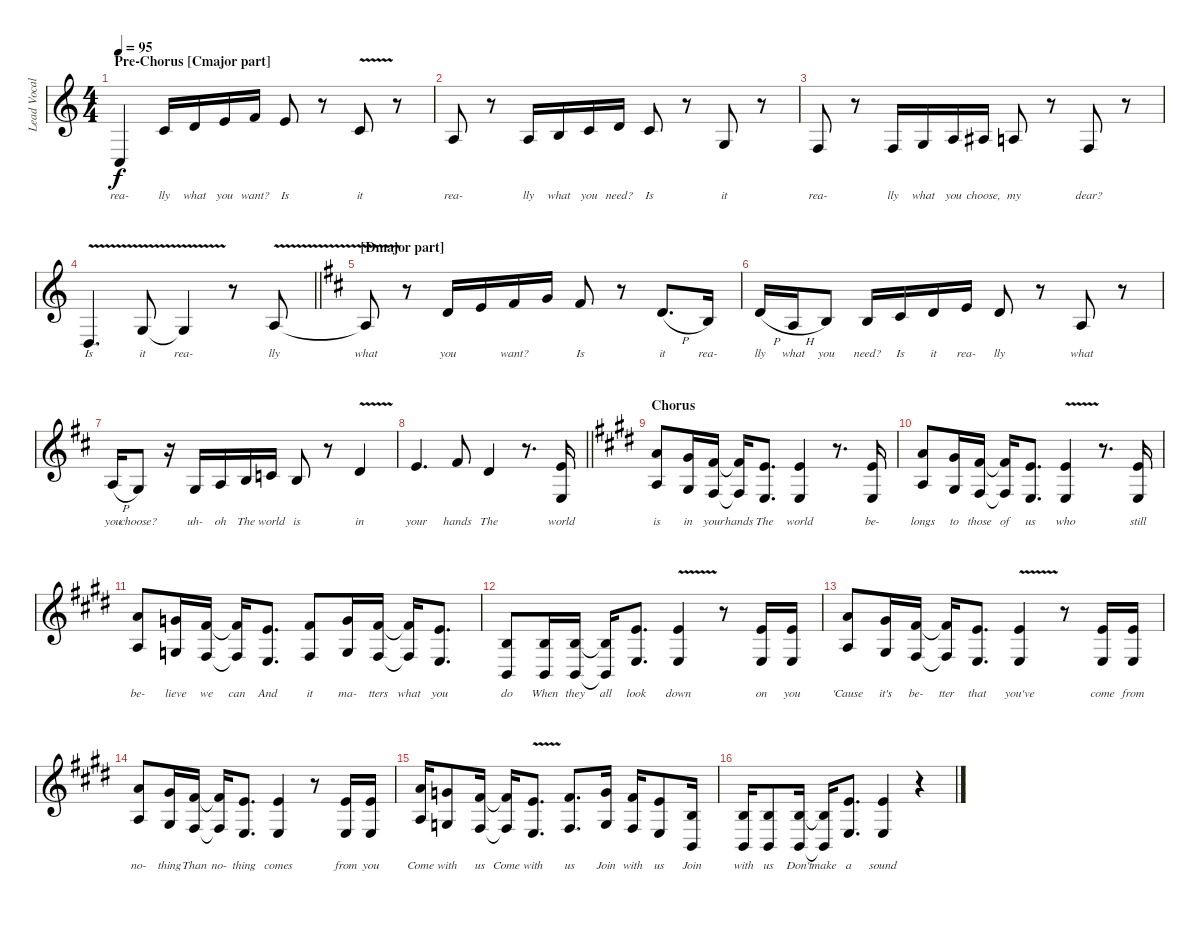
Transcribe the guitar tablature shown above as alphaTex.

\track ("Lead Vocals" "Lead Vocal") {instrument voiceoohs}
\staff {score}
\tuning (E4 B3 G3 D3 A2 E2) {hide}
\ts (4 4)
\section ("" "Pre-Chorus [Cmajor part]")
\tempo 95
\clef g2
\ks c
3.5.4{lyrics (0 "rea-") lyrics (1 "") lyrics (2 "") lyrics (3 "") lyrics (4 "") dy f} 1.2.16{lyrics (0 "lly") lyrics (1 "") lyrics (2 "") lyrics (3 "") lyrics (4 "") instrument flute} 3.2.16{lyrics (0 "what") lyrics (1 "") lyrics (2 "") lyrics (3 "") lyrics (4 "")} 0.1.16{lyrics (0 "you") lyrics (1 "") lyrics (2 "") lyrics (3 "") lyrics (4 "")} 1.1.16{lyrics (0 "want?") lyrics (1 "") lyrics (2 "") lyrics (3 "") lyrics (4 "")} 0.1.8{lyrics (0 "Is") lyrics (1 "") lyrics (2 "") lyrics (3 "") lyrics (4 "")} r.8 1.2{v}.8{lyrics (0 "it") lyrics (1 "") lyrics (2 "") lyrics (3 "") lyrics (4 "")} r.8 |
2.3.8{lyrics (0 "rea-") lyrics (1 "") lyrics (2 "") lyrics (3 "") lyrics (4 "")} r.8 2.3.16{lyrics (0 "lly") lyrics (1 "") lyrics (2 "") lyrics (3 "") lyrics (4 "")} 0.2.16{lyrics (0 "what") lyrics (1 "") lyrics (2 "") lyrics (3 "") lyrics (4 "")} 1.2.16{lyrics (0 "you") lyrics (1 "") lyrics (2 "") lyrics (3 "") lyrics (4 "")} 3.2.16{lyrics (0 "need?") lyrics (1 "") lyrics (2 "") lyrics (3 "") lyrics (4 "")} 1.2.8{lyrics (0 "Is") lyrics (1 "") lyrics (2 "") lyrics (3 "") lyrics (4 "")} r.8 0.3.8{lyrics (0 "it") lyrics (1 "") lyrics (2 "") lyrics (3 "") lyrics (4 "")} r.8 |
3.4.8{lyrics (0 "rea-") lyrics (1 "") lyrics (2 "") lyrics (3 "") lyrics (4 "")} r.8 3.4.16{lyrics (0 "lly") lyrics (1 "") lyrics (2 "") lyrics (3 "") lyrics (4 "")} 0.3.16{lyrics (0 "what") lyrics (1 "") lyrics (2 "") lyrics (3 "") lyrics (4 "")} 2.3.16{lyrics (0 "you") lyrics (1 "") lyrics (2 "") lyrics (3 "") lyrics (4 "")} 3.3.16{lyrics (0 "choose,") lyrics (1 "") lyrics (2 "") lyrics (3 "") lyrics (4 "")} 2.3.8{lyrics (0 "my") lyrics (1 "") lyrics (2 "") lyrics (3 "") lyrics (4 "")} r.8 3.4.8{lyrics (0 "dear?") lyrics (1 "") lyrics (2 "") lyrics (3 "") lyrics (4 "")} r.8 |
\barLineRight lightlight
0.4{v}.4{d lyrics (0 "Is") lyrics (1 "") lyrics (2 "") lyrics (3 "") lyrics (4 "")} 0.3{v}.8{lyrics (0 "it") lyrics (1 "") lyrics (2 "") lyrics (3 "") lyrics (4 "")} 0.3{t}.4{lyrics (0 "rea-") lyrics (1 "") lyrics (2 "") lyrics (3 "") lyrics (4 "")} r.8 2.3{v}.8{lyrics (0 "lly") lyrics (1 "") lyrics (2 "") lyrics (3 "") lyrics (4 "")} |
\section ("" "[Dmajor part]")
\ks d
2.3{t}.8{lyrics (0 "what") lyrics (1 "") lyrics (2 "") lyrics (3 "") lyrics (4 "")} r.8 3.2.16{lyrics (0 "you") lyrics (1 "") lyrics (2 "") lyrics (3 "") lyrics (4 "")} 0.1.16{lyrics (0 "") lyrics (1 "") lyrics (2 "") lyrics (3 "") lyrics (4 "")} 2.1.16{lyrics (0 "want?") lyrics (1 "") lyrics (2 "") lyrics (3 "") lyrics (4 "")} 3.1.16{lyrics (0 "") lyrics (1 "") lyrics (2 "") lyrics (3 "") lyrics (4 "")} 2.1.8{lyrics (0 "Is") lyrics (1 "") lyrics (2 "") lyrics (3 "") lyrics (4 "")} r.8 3.2{h}.8{d lyrics (0 "it") lyrics (1 "") lyrics (2 "") lyrics (3 "") lyrics (4 "")} 0.2.16{lyrics (0 "rea-") lyrics (1 "") lyrics (2 "") lyrics (3 "") lyrics (4 "")} |
7.3{h}.16{lyrics (0 "lly") lyrics (1 "") lyrics (2 "") lyrics (3 "") lyrics (4 "")} 2.3{h}.16{lyrics (0 "what") lyrics (1 "") lyrics (2 "") lyrics (3 "") lyrics (4 "")} 4.3.8{lyrics (0 "you") lyrics (1 "") lyrics (2 "") lyrics (3 "") lyrics (4 "")} 0.2.16{lyrics (0 "need?") lyrics (1 "") lyrics (2 "") lyrics (3 "") lyrics (4 "")} 2.2.16{lyrics (0 "Is") lyrics (1 "") lyrics (2 "") lyrics (3 "") lyrics (4 "")} 3.2.16{lyrics (0 "it") lyrics (1 "") lyrics (2 "") lyrics (3 "") lyrics (4 "")} 0.1.16{lyrics (0 "rea-") lyrics (1 "") lyrics (2 "") lyrics (3 "") lyrics (4 "")} 3.2.8{lyrics (0 "lly") lyrics (1 "") lyrics (2 "") lyrics (3 "") lyrics (4 "")} r.8 2.3.8{lyrics (0 "what") lyrics (1 "") lyrics (2 "") lyrics (3 "") lyrics (4 "")} r.8 |
2.3{h}.16{lyrics (0 "you") lyrics (1 "") lyrics (2 "") lyrics (3 "") lyrics (4 "")} 0.3.8{lyrics (0 "choose?") lyrics (1 "") lyrics (2 "") lyrics (3 "") lyrics (4 "")} r.16 0.3.16{lyrics (0 "uh-") lyrics (1 "") lyrics (2 "") lyrics (3 "") lyrics (4 "")} 2.3.16{lyrics (0 "oh") lyrics (1 "") lyrics (2 "") lyrics (3 "") lyrics (4 "")} 0.2.16{lyrics (0 "The") lyrics (1 "") lyrics (2 "") lyrics (3 "") lyrics (4 "")} 1.2.16{lyrics (0 "world") lyrics (1 "") lyrics (2 "") lyrics (3 "") lyrics (4 "")} 0.2.8{lyrics (0 "is") lyrics (1 "") lyrics (2 "") lyrics (3 "") lyrics (4 "")} r.8 3.2{v}.4{lyrics (0 "in") lyrics (1 "") lyrics (2 "") lyrics (3 "") lyrics (4 "")} |
\barLineRight lightlight
0.1.4{d lyrics (0 "your") lyrics (1 "") lyrics (2 "") lyrics (3 "") lyrics (4 "")} 2.1.8{lyrics (0 "hands") lyrics (1 "") lyrics (2 "") lyrics (3 "") lyrics (4 "")} 3.2.4{lyrics (0 "The") lyrics (1 "") lyrics (2 "") lyrics (3 "") lyrics (4 "")} r.8{d} (0.1 2.4).16{lyrics (0 "world") lyrics (1 "") lyrics (2 "") lyrics (3 "") lyrics (4 "")} |
\section ("" "Chorus")
\ks e
(5.1 2.3).8{lyrics (0 "is") lyrics (1 "") lyrics (2 "") lyrics (3 "") lyrics (4 "")} (4.1 1.3).16{lyrics (0 "in") lyrics (1 "") lyrics (2 "") lyrics (3 "") lyrics (4 "")} (2.1 4.4).16{lyrics (0 "your") lyrics (1 "") lyrics (2 "") lyrics (3 "") lyrics (4 "")} (2.1{t} 4.4{t}).16{lyrics (0 "hands") lyrics (1 "") lyrics (2 "") lyrics (3 "") lyrics (4 "")} (0.1 2.4).8{d lyrics (0 "The") lyrics (1 "") lyrics (2 "") lyrics (3 "") lyrics (4 "")} (0.1 2.4).4{lyrics (0 "world") lyrics (1 "") lyrics (2 "") lyrics (3 "") lyrics (4 "")} r.8{d} (0.1 2.4).16{lyrics (0 "be-") lyrics (1 "") lyrics (2 "") lyrics (3 "") lyrics (4 "")} |
(5.1 2.3).8{lyrics (0 "longs") lyrics (1 "") lyrics (2 "") lyrics (3 "") lyrics (4 "")} (4.1 1.3).16{lyrics (0 "to") lyrics (1 "") lyrics (2 "") lyrics (3 "") lyrics (4 "")} (2.1 4.4).16{lyrics (0 "those") lyrics (1 "") lyrics (2 "") lyrics (3 "") lyrics (4 "")} (2.1{t} 4.4{t}).16{lyrics (0 "of") lyrics (1 "") lyrics (2 "") lyrics (3 "") lyrics (4 "")} (0.1 2.4).8{d lyrics (0 "us") lyrics (1 "") lyrics (2 "") lyrics (3 "") lyrics (4 "")} (0.1{v} 2.4).4{lyrics (0 "who") lyrics (1 "") lyrics (2 "") lyrics (3 "") lyrics (4 "")} r.8{d} (0.1 2.4).16{lyrics (0 "still") lyrics (1 "") lyrics (2 "") lyrics (3 "") lyrics (4 "")} |
(5.1 2.3).8{lyrics (0 "be-") lyrics (1 "") lyrics (2 "") lyrics (3 "") lyrics (4 "")} (3.1 0.3).16{lyrics (0 "lieve") lyrics (1 "") lyrics (2 "") lyrics (3 "") lyrics (4 "")} (2.1 4.4).16{lyrics (0 "we") lyrics (1 "") lyrics (2 "") lyrics (3 "") lyrics (4 "")} (2.1{t} 4.4{t}).16{lyrics (0 "can") lyrics (1 "") lyrics (2 "") lyrics (3 "") lyrics (4 "")} (0.1 2.4).8{d lyrics (0 "And") lyrics (1 "") lyrics (2 "") lyrics (3 "") lyrics (4 "")} (2.1 4.4).8{lyrics (0 "it") lyrics (1 "") lyrics (2 "") lyrics (3 "") lyrics (4 "")} (3.1 0.3).16{lyrics (0 "ma-") lyrics (1 "") lyrics (2 "") lyrics (3 "") lyrics (4 "")} (2.1 4.4).16{lyrics (0 "tters") lyrics (1 "") lyrics (2 "") lyrics (3 "") lyrics (4 "")} (2.1{t} 4.4{t}).16{lyrics (0 "what") lyrics (1 "") lyrics (2 "") lyrics (3 "") lyrics (4 "")} (0.1 2.4).8{d lyrics (0 "you") lyrics (1 "") lyrics (2 "") lyrics (3 "") lyrics (4 "")} |
(0.2 2.5).8{lyrics (0 "do") lyrics (1 "") lyrics (2 "") lyrics (3 "") lyrics (4 "")} (0.2 2.5).16{lyrics (0 "When") lyrics (1 "") lyrics (2 "") lyrics (3 "") lyrics (4 "")} (0.2 2.5).16{lyrics (0 "they") lyrics (1 "") lyrics (2 "") lyrics (3 "") lyrics (4 "")} (0.2{t} 2.5{t}).16{lyrics (0 "all") lyrics (1 "") lyrics (2 "") lyrics (3 "") lyrics (4 "")} (0.1 2.4).8{d lyrics (0 "look") lyrics (1 "") lyrics (2 "") lyrics (3 "") lyrics (4 "")} (0.1{v} 2.4).4{lyrics (0 "down") lyrics (1 "") lyrics (2 "") lyrics (3 "") lyrics (4 "")} r.8 (0.1 2.4).16{lyrics (0 "on") lyrics (1 "") lyrics (2 "") lyrics (3 "") lyrics (4 "")} (0.1 2.4).16{lyrics (0 "you") lyrics (1 "") lyrics (2 "") lyrics (3 "") lyrics (4 "")} |
(5.1 2.3).8{lyrics (0 "'Cause") lyrics (1 "") lyrics (2 "") lyrics (3 "") lyrics (4 "")} (4.1 1.3).16{lyrics (0 "it's") lyrics (1 "") lyrics (2 "") lyrics (3 "") lyrics (4 "")} (2.1 4.4).16{lyrics (0 "be-") lyrics (1 "") lyrics (2 "") lyrics (3 "") lyrics (4 "")} (2.1{t} 4.4{t}).16{lyrics (0 "tter") lyrics (1 "") lyrics (2 "") lyrics (3 "") lyrics (4 "")} (0.1 2.4).8{d lyrics (0 "that") lyrics (1 "") lyrics (2 "") lyrics (3 "") lyrics (4 "")} (0.1{v} 2.4).4{lyrics (0 "you've") lyrics (1 "") lyrics (2 "") lyrics (3 "") lyrics (4 "")} r.8 (0.1 2.4).16{lyrics (0 "come") lyrics (1 "") lyrics (2 "") lyrics (3 "") lyrics (4 "")} (0.1 2.4).16{lyrics (0 "from") lyrics (1 "") lyrics (2 "") lyrics (3 "") lyrics (4 "")} |
(5.1 2.3).8{lyrics (0 "no-") lyrics (1 "") lyrics (2 "") lyrics (3 "") lyrics (4 "")} (4.1 1.3).16{lyrics (0 "thing") lyrics (1 "") lyrics (2 "") lyrics (3 "") lyrics (4 "")} (2.1 4.4).16{lyrics (0 "Than") lyrics (1 "") lyrics (2 "") lyrics (3 "") lyrics (4 "")} (2.1{t} 4.4{t}).16{lyrics (0 "no-") lyrics (1 "") lyrics (2 "") lyrics (3 "") lyrics (4 "")} (0.1 2.4).8{d lyrics (0 "thing") lyrics (1 "") lyrics (2 "") lyrics (3 "") lyrics (4 "")} (0.1 2.4).4{lyrics (0 "comes") lyrics (1 "") lyrics (2 "") lyrics (3 "") lyrics (4 "")} r.8 (0.1 2.4).16{lyrics (0 "from") lyrics (1 "") lyrics (2 "") lyrics (3 "") lyrics (4 "")} (0.1 2.4).16{lyrics (0 "you") lyrics (1 "") lyrics (2 "") lyrics (3 "") lyrics (4 "")} |
(5.1 2.3).16{lyrics (0 "Come") lyrics (1 "") lyrics (2 "") lyrics (3 "") lyrics (4 "")} (3.1 0.3).8{lyrics (0 "with") lyrics (1 "") lyrics (2 "") lyrics (3 "") lyrics (4 "")} (2.1 4.4).16{lyrics (0 "us") lyrics (1 "") lyrics (2 "") lyrics (3 "") lyrics (4 "")} (2.1{t} 4.4{t}).16{lyrics (0 "Come") lyrics (1 "") lyrics (2 "") lyrics (3 "") lyrics (4 "")} (0.1{v} 2.4).8{d lyrics (0 "with") lyrics (1 "") lyrics (2 "") lyrics (3 "") lyrics (4 "")} (2.1 4.4).8{d lyrics (0 "us") lyrics (1 "") lyrics (2 "") lyrics (3 "") lyrics (4 "")} (3.1 5.4).16{lyrics (0 "Join") lyrics (1 "") lyrics (2 "") lyrics (3 "") lyrics (4 "")} (2.1 4.4).16{lyrics (0 "with") lyrics (1 "") lyrics (2 "") lyrics (3 "") lyrics (4 "")} (0.1 2.4).8{lyrics (0 "us") lyrics (1 "") lyrics (2 "") lyrics (3 "") lyrics (4 "")} (0.2 2.5).16{lyrics (0 "Join") lyrics (1 "") lyrics (2 "") lyrics (3 "") lyrics (4 "")} |
(0.2 2.5).16{lyrics (0 "with") lyrics (1 "") lyrics (2 "") lyrics (3 "") lyrics (4 "")} (0.2 2.5).8{lyrics (0 "us") lyrics (1 "") lyrics (2 "") lyrics (3 "") lyrics (4 "")} (0.2 2.5).16{lyrics (0 "Don't") lyrics (1 "") lyrics (2 "") lyrics (3 "") lyrics (4 "")} (0.2{t} 2.5{t}).16{lyrics (0 "make") lyrics (1 "") lyrics (2 "") lyrics (3 "") lyrics (4 "")} (0.1 2.4).8{d lyrics (0 "a") lyrics (1 "") lyrics (2 "") lyrics (3 "") lyrics (4 "")} (0.1 2.4).4{lyrics (0 "sound") lyrics (1 "") lyrics (2 "") lyrics (3 "") lyrics (4 "")} r.4
